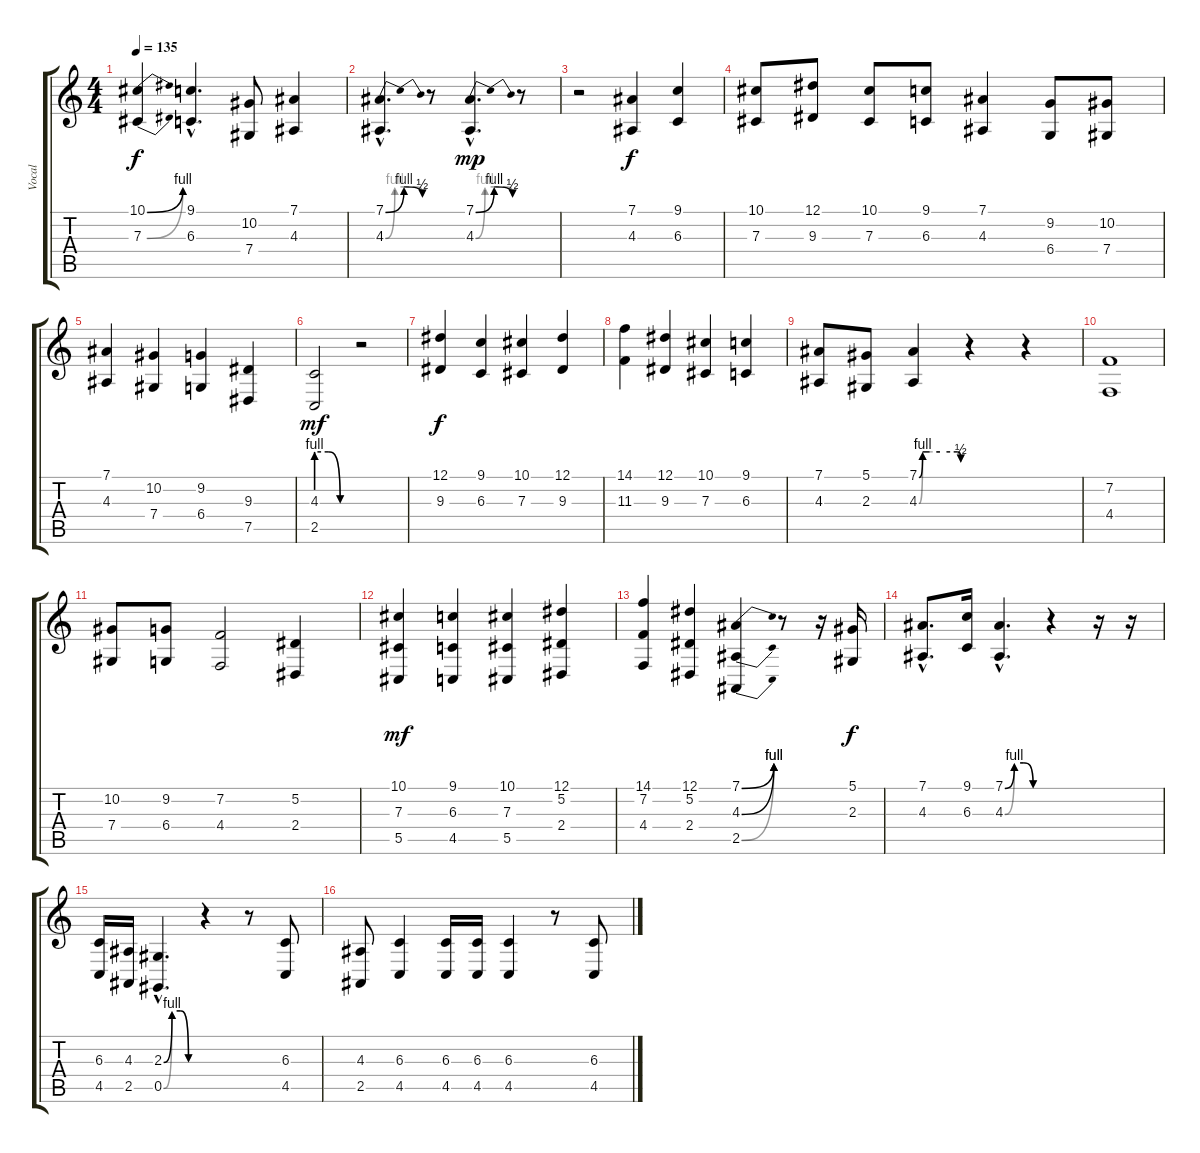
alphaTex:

\track ("Vocal" "Vocal") {instrument flute}
\staff {score tabs}
\tuning (Eb4 Bb3 Gb3 Db3 Ab2 Eb2) {hide}
\ts (4 4)
\tempo 135
\clef g2
\ks c
(10.1{be (bend 0 0 60 4)} 7.3{be (bend 0 0 60 4)}).4{dy f} (9.1{hac} 6.3{hac}).4{d} (10.2 7.4).8 (7.1 4.3).4 |
(7.1{be (bendrelease 0 0 15 4 50 4 60 2) hac} 4.3{be (custom 0 0 15 4 30 4 50 4 60 2) hac}).4{d} r.8 (7.1{be (bendrelease 0 0 15 4 50 4 60 2) hac} 4.3{be (custom 0 0 15 4 30 4 50 4 60 2) hac}).4{d dy mp} r.8 |
r.2 (7.1 4.3).4{dy f} (9.1 6.3).4 |
(10.1 7.3).8 (12.1 9.3).8 (10.1 7.3).8 (9.1 6.3).8 (7.1 4.3).4 (9.2 6.4).8 (10.2 7.4).8 |
(7.1 4.3).4 (10.2 7.4).4 (9.2 6.4).4 (9.3 7.5).4 |
(4.3{be (custom 0 4 20 4 40 0 60 0)} 2.5{be (custom 0 4 20 4 40 0 60 0)}).2{dy mf} r.2 |
(12.1 9.3).4{dy f} (9.1 6.3).4 (10.1 7.3).4 (12.1 9.3).4 |
(14.1 11.3).4 (12.1 9.3).4 (10.1 7.3).4 (9.1 6.3).4 |
(7.1 4.3).8 (5.1 2.3).8 (7.1{be (custom 0 0 5 4 15 4 30 4 55 4 60 2)} 4.3{be (custom 0 0 5 4 30 4 55 4 60 2)}).4 r.4 r.4 |
(7.2 4.4).1 |
(10.2 7.4).8 (9.2 6.4).8 (7.2 4.4).2 (5.2 2.4).4 |
(10.1 7.3 5.5).4{dy mf} (9.1 6.3 4.5).4 (10.1 7.3 5.5).4 (12.1 5.2 2.4).4 |
(14.1 7.2 4.4).4 (12.1 5.2 2.4).4 (7.1{be (bend 0 0 60 4)} 4.3{be (bend 0 0 60 4)} 2.5{be (bend 0 0 60 4)}).4 r.8 r.16 (5.1 2.3).16{dy f} |
(7.1{hac} 4.3{hac}).8{d} (9.1 6.3).16 (7.1{be (custom 0 0 15 4 30 4 45 0 60 0) hac} 4.3{be (custom 0 0 15 4 30 4 45 0 60 0) hac}).4{d} r.4 r.16 r.16 |
(6.3 4.5).16 (4.3 2.5).16 (2.3{be (custom 0 0 15 4 30 4 45 0 60 0) hac} 0.5{be (custom 0 0 15 4 30 4 45 0 60 0) hac}).4{d} r.4 r.8 (6.3 4.5).8 |
(4.3 2.5).8 (6.3 4.5).4 (6.3 4.5).16 (6.3 4.5).16 (6.3 4.5).4 r.8 (6.3 4.5).8
